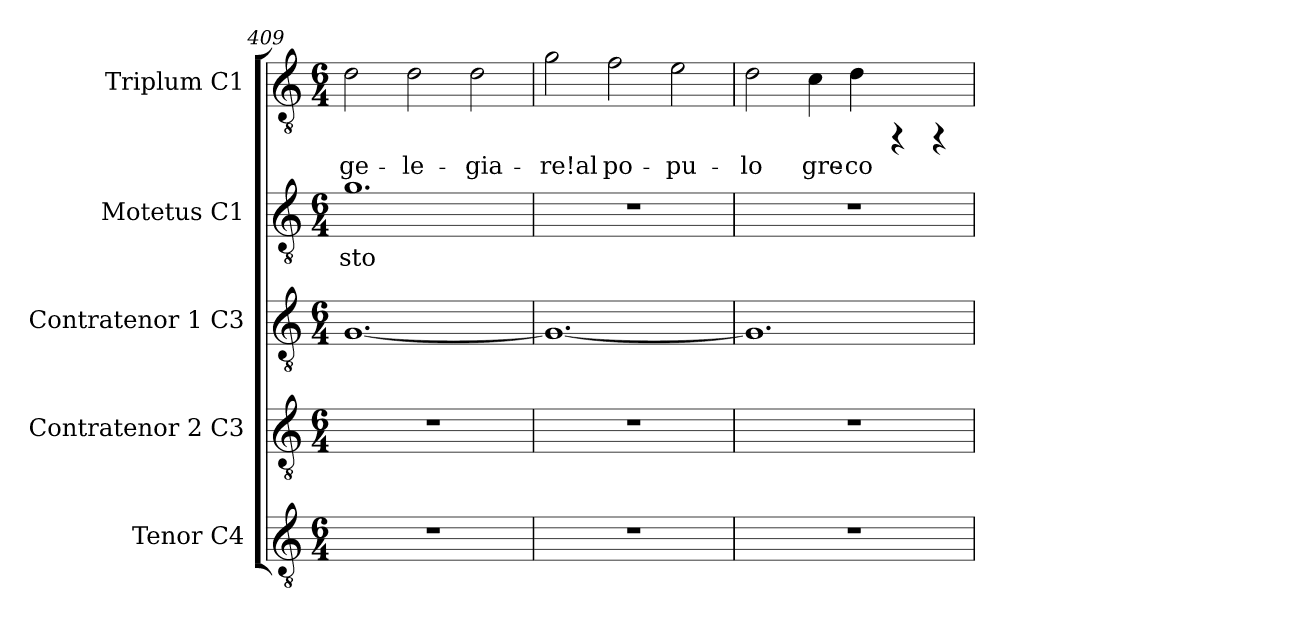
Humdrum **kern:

**kern	**kern	**kern	**text	**kern	**text	**kern	**text
*part5	*part4	*part3	*part3	*part2	*part2	*part1	*part1
*staff5	*staff4	*staff3	*staff3	*staff2	*staff2	*staff1	*staff1
*I"Tenor  C4	*I"Contratenor 2  C3	*I"Contratenor 1  C3	*	*I"Motetus  C1	*	*I"Triplum  C1	*
*I'T	*I'Ct2	*I'Ct1	*	*I'Mot	*	*I'Tr	*
!!LO:PB:g=z
*clefGv2	*clefGv2	*clefGv2	*	*clefGv2	*	*clefGv2	*
*k[]	*k[]	*k[]	*	*k[]	*	*k[]	*
*C:	*C:	*C:	*	*C:	*	*C:	*
*M6/4	*M6/4	*M6/4	*	*M6/4	*	*M6/4	*
=409	=409	=409	=409	=409	=409	=409	=409
!	!	!	!LO:LY:b:cj	!	!LO:LY:b:cj	!	!LO:LY:b:cj
1.r	1.r	[<1.G	--	1.g	-sto	2d\	ge-
!	!	!	!	!	!	!	!LO:LY:b:cj
.	.	.	.	.	.	2d\	-le-
!	!	!	!	!	!	!	!LO:LY:b:cj
.	.	.	.	.	.	2d\	-gia-
=410	=410	=410	=410	=410	=410	=410	=410
!	!	!	!LO:LY:b:cj	!	!	!	!LO:LY:b:cj
1.r	1.r	1.G_<	--	1.r	.	2g\	-re!al
!	!	!	!	!	!	!	!LO:LY:b:cj
.	.	.	.	.	.	2f\	po-
!	!	!	!	!	!	!	!LO:LY:b:cj
.	.	.	.	.	.	2e\	-pu-
=411	=411	=411	=411	=411	=411	=411	=411
!	!	!	!LO:LY:b:cj	!	!	!	!LO:LY:b:cj
1.r	1.r	1.G]	--	1.r	.	2d\	-lo
!	!	!	!	!	!	!	!LO:LY:b:cj
.	.	.	.	.	.	4c\	gre-
!	!	!	!	!	!	!	!LO:LY:b:cj
.	.	.	.	.	.	4d\	-co
.	.	.	.	.	.	4rFF	.
.	.	.	.	.	.	4rFF	.
=	=	=	=	=	=	=	=
*-	*-	*-	*-	*-	*-	*-	*-
